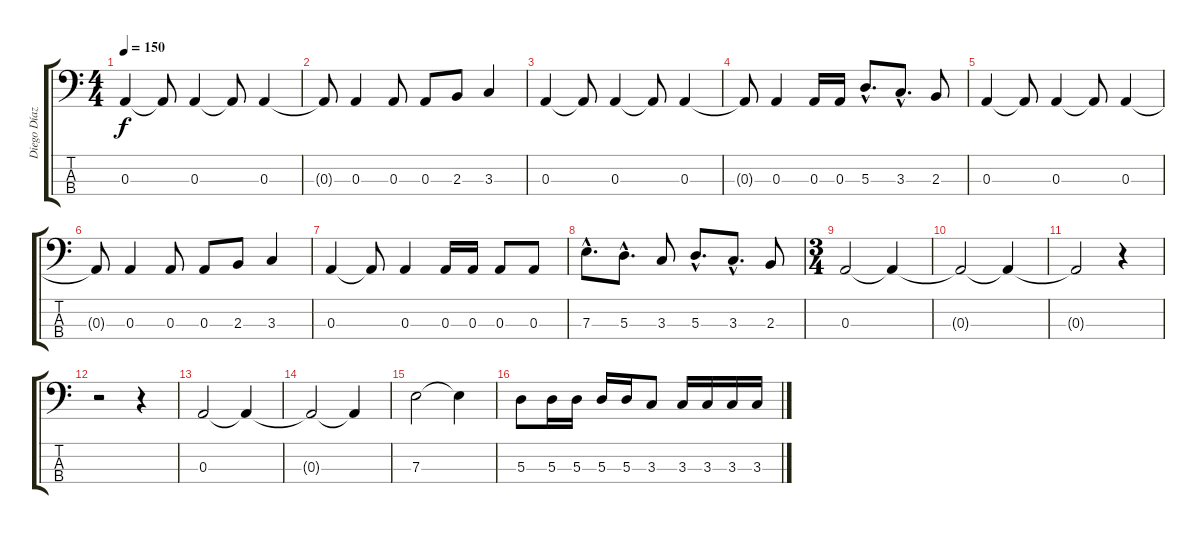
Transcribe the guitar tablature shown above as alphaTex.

\track ("Diego Díaz" "Diego Díaz") {instrument electricbassfinger}
\staff {score tabs}
\tuning (G2 D2 A1 E1) {hide}
\ts (4 4)
\tempo 150
\clef f4
\ks c
0.3.4{dy f instrument electricbassfinger} 0.3{t}.8 0.3.4 0.3{t}.8 0.3.4 |
0.3{t}.8 0.3.4 0.3.8 0.3.8 2.3.8 3.3.4 |
0.3.4 0.3{t}.8 0.3.4 0.3{t}.8 0.3.4 |
0.3{t}.8 0.3.4 0.3.16 0.3.16 5.3{hac}.8{d} 3.3{hac}.8{d} 2.3.8 |
0.3.4 0.3{t}.8 0.3.4 0.3{t}.8 0.3.4 |
0.3{t}.8 0.3.4 0.3.8 0.3.8 2.3.8 3.3.4 |
0.3.4 0.3{t}.8 0.3.4 0.3.16 0.3.16 0.3.8 0.3.8 |
7.3{hac}.8{d} 5.3{hac}.8{d} 3.3.8 5.3{hac}.8{d} 3.3{hac}.8{d} 2.3.8 |
\ts (3 4)
0.3.2 0.3{t}.4{volume 0} |
0.3{t}.2 0.3{t}.4 |
0.3{t}.2 r.4 |
r.2 r.4 |
0.3.2{volume 16} 0.3{t}.4 |
0.3{t}.2 0.3{t}.4 |
7.3.2 7.3{t}.4 |
5.3.8 5.3.16 5.3.16 5.3.16 5.3.16 3.3.8 3.3.16 3.3.16 3.3.16 3.3.16
